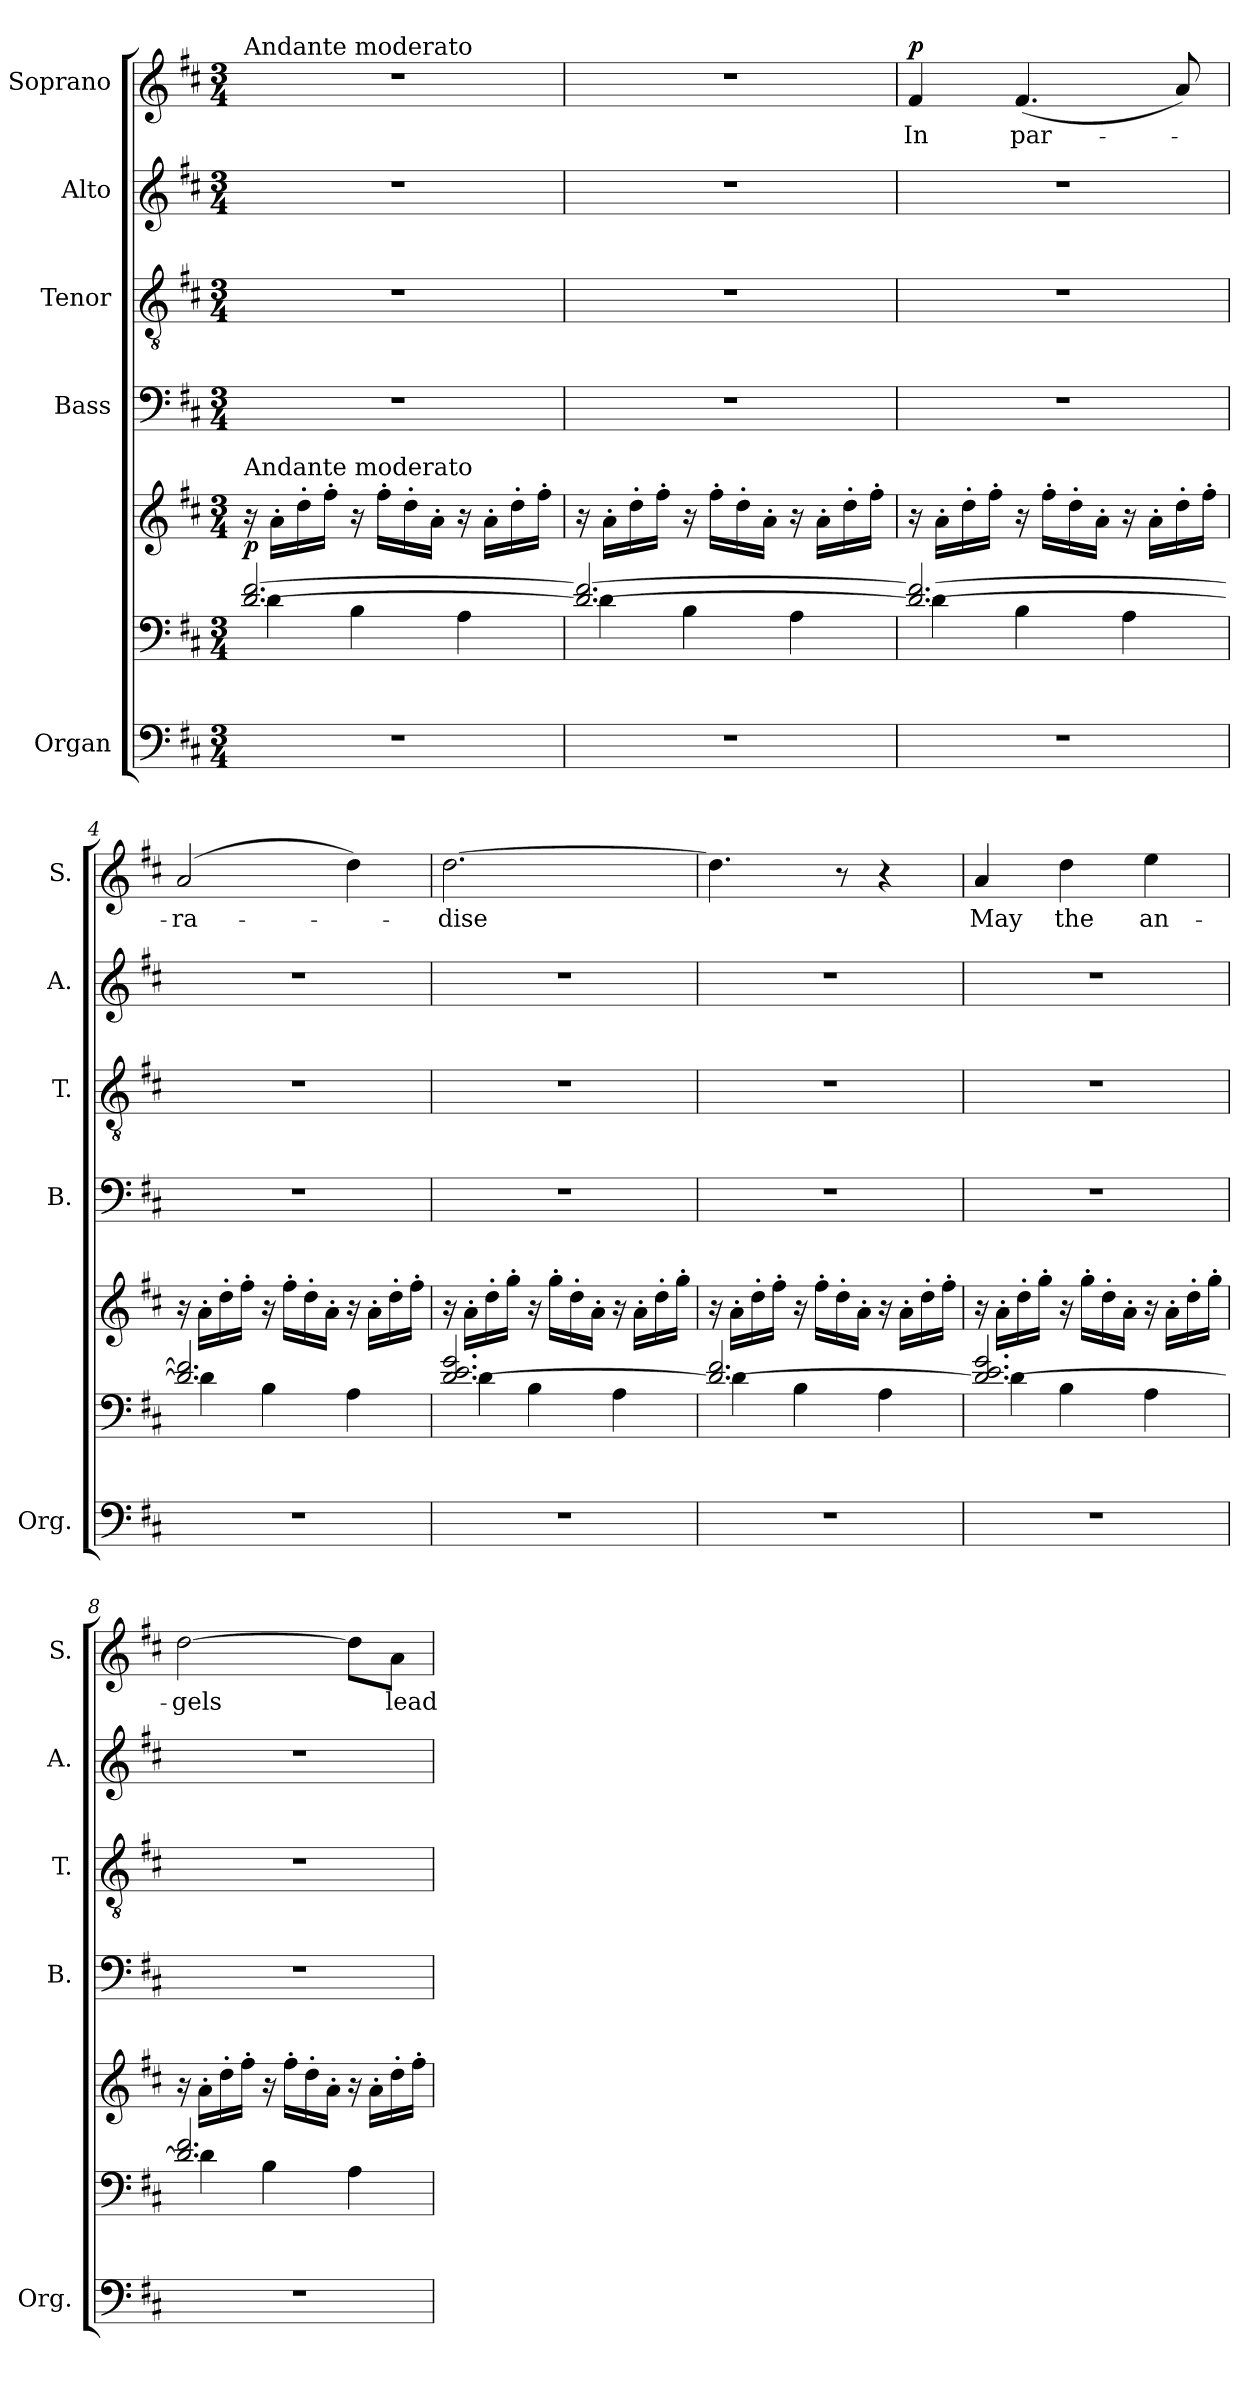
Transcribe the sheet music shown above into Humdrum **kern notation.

**kern	**kern	**kern	**dynam	**kern	**kern	**kern	**kern	**text	**dynam
*part5	*part5	*part5	*part5	*part4	*part3	*part2	*part1	*part1	*part1
*staff7	*staff6	*staff5	*staff5/6/7	*staff4	*staff3	*staff2	*staff1	*staff1	*staff1
*I"Organ	*	*	*	*I"Bass	*I"Tenor	*I"Alto	*I"Soprano	*	*
*I'Org.	*	*	*	*I'B.	*I'T.	*I'A.	*I'S.	*	*
*clefF4	*clefF4	*clefG2	*	*clefF4	*clefGv2	*clefG2	*clefG2	*	*
*k[f#c#]	*k[f#c#]	*k[f#c#]	*	*k[f#c#]	*k[f#c#]	*k[f#c#]	*k[f#c#]	*	*
*D:	*D:	*D:	*	*D:	*D:	*D:	*D:	*	*
*M3/4	*M3/4	*M3/4	*	*M3/4	*M3/4	*M3/4	*M3/4	*	*
*MM58	*MM58	*MM58	*	*MM58	*MM58	*MM58	*MM58	*	*
=1	=1	=1	=1	=1	=1	=1	=1	=1	=1
*	*^	*	*	*	*	*	*	*	*
!	!	!	!	!	!	!	!	!LO:TX:a:t=Andante moderato	!	!
!	!	!	!LO:TX:a:t=Andante moderato	!	!	!	!	!	!	!
!	!	!	!	!LO:DY:b	!	!	!	!	!	!
2.r	[2.d/ [2.f#/	4d\	16r	p	2.r	2.r	2.r	2.r	.	.
.	.	.	16a'\LL	.	.	.	.	.	.	.
.	.	.	16dd'\	.	.	.	.	.	.	.
.	.	.	16ff#'\JJ	.	.	.	.	.	.	.
.	.	4B\	16r	.	.	.	.	.	.	.
.	.	.	16ff#'\LL	.	.	.	.	.	.	.
.	.	.	16dd'\	.	.	.	.	.	.	.
.	.	.	16a'\JJ	.	.	.	.	.	.	.
.	.	4A\	16r	.	.	.	.	.	.	.
.	.	.	16a'\LL	.	.	.	.	.	.	.
.	.	.	16dd'\	.	.	.	.	.	.	.
.	.	.	16ff#'\JJ	.	.	.	.	.	.	.
=2	=2	=2	=2	=2	=2	=2	=2	=2	=2	=2
2.r	2.d/_ 2.f#/_	4d\	16r	.	2.r	2.r	2.r	2.r	.	.
.	.	.	16a'\LL	.	.	.	.	.	.	.
.	.	.	16dd'\	.	.	.	.	.	.	.
.	.	.	16ff#'\JJ	.	.	.	.	.	.	.
.	.	4B\	16r	.	.	.	.	.	.	.
.	.	.	16ff#'\LL	.	.	.	.	.	.	.
.	.	.	16dd'\	.	.	.	.	.	.	.
.	.	.	16a'\JJ	.	.	.	.	.	.	.
.	.	4A\	16r	.	.	.	.	.	.	.
.	.	.	16a'\LL	.	.	.	.	.	.	.
.	.	.	16dd'\	.	.	.	.	.	.	.
.	.	.	16ff#'\JJ	.	.	.	.	.	.	.
=3	=3	=3	=3	=3	=3	=3	=3	=3	=3	=3
!	!	!	!	!	!	!	!	!	!LO:LY:b	!LO:DY:b
2.r	2.d/_ 2.f#/_	4d\	16r	.	2.r	2.r	2.r	4f#/	In	p
.	.	.	16a'\LL	.	.	.	.	.	.	.
.	.	.	16dd'\	.	.	.	.	.	.	.
.	.	.	16ff#'\JJ	.	.	.	.	.	.	.
!	!	!	!	!	!	!	!	!	!LO:LY:b	!
.	.	4B\	16r	.	.	.	.	(>4.f#/	par-	.
.	.	.	16ff#'\LL	.	.	.	.	.	.	.
.	.	.	16dd'\	.	.	.	.	.	.	.
.	.	.	16a'\JJ	.	.	.	.	.	.	.
.	.	4A\	16r	.	.	.	.	.	.	.
.	.	.	16a'\LL	.	.	.	.	.	.	.
.	.	.	16dd'\	.	.	.	.	8a/)	.	.
.	.	.	16ff#'\JJ	.	.	.	.	.	.	.
=4	=4	=4	=4	=4	=4	=4	=4	=4	=4	=4
!	!	!	!	!	!	!	!	!	!LO:LY:b	!
2.r	2.d/] 2.f#/]	4d\	16r	.	2.r	2.r	2.r	(>2a/	-ra-	.
.	.	.	16a'\LL	.	.	.	.	.	.	.
.	.	.	16dd'\	.	.	.	.	.	.	.
.	.	.	16ff#'\JJ	.	.	.	.	.	.	.
.	.	4B\	16r	.	.	.	.	.	.	.
.	.	.	16ff#'\LL	.	.	.	.	.	.	.
.	.	.	16dd'\	.	.	.	.	.	.	.
.	.	.	16a'\JJ	.	.	.	.	.	.	.
.	.	4A\	16r	.	.	.	.	4dd\)	.	.
.	.	.	16a'\LL	.	.	.	.	.	.	.
.	.	.	16dd'\	.	.	.	.	.	.	.
.	.	.	16ff#'\JJ	.	.	.	.	.	.	.
!!LO:LB:g=z
=5	=5	=5	=5	=5	=5	=5	=5	=5	=5	=5
!	!	!	!	!	!	!	!	!	!LO:LY:b	!
2.r	[2.d/ 2.e/ 2.g/	4d\	16r	.	2.r	2.r	2.r	[2.dd\	-dise	.
.	.	.	16a'\LL	.	.	.	.	.	.	.
.	.	.	16dd'\	.	.	.	.	.	.	.
.	.	.	16gg'\JJ	.	.	.	.	.	.	.
.	.	4B\	16r	.	.	.	.	.	.	.
.	.	.	16gg'\LL	.	.	.	.	.	.	.
.	.	.	16dd'\	.	.	.	.	.	.	.
.	.	.	16a'\JJ	.	.	.	.	.	.	.
.	.	4A\	16r	.	.	.	.	.	.	.
.	.	.	16a'\LL	.	.	.	.	.	.	.
.	.	.	16dd'\	.	.	.	.	.	.	.
.	.	.	16gg'\JJ	.	.	.	.	.	.	.
=6	=6	=6	=6	=6	=6	=6	=6	=6	=6	=6
2.r	2.d/_ 2.f#/	4d\	16r	.	2.r	2.r	2.r	4.dd\]	.	.
.	.	.	16a'\LL	.	.	.	.	.	.	.
.	.	.	16dd'\	.	.	.	.	.	.	.
.	.	.	16ff#'\JJ	.	.	.	.	.	.	.
.	.	4B\	16r	.	.	.	.	.	.	.
.	.	.	16ff#'\LL	.	.	.	.	.	.	.
.	.	.	16dd'\	.	.	.	.	8r	.	.
.	.	.	16a'\JJ	.	.	.	.	.	.	.
.	.	4A\	16r	.	.	.	.	4r	.	.
.	.	.	16a'\LL	.	.	.	.	.	.	.
.	.	.	16dd'\	.	.	.	.	.	.	.
.	.	.	16ff#'\JJ	.	.	.	.	.	.	.
=7	=7	=7	=7	=7	=7	=7	=7	=7	=7	=7
!	!	!	!	!	!	!	!	!	!LO:LY:b	!
2.r	2.d/_ 2.e/ 2.g/	4d\	16r	.	2.r	2.r	2.r	4a/	May	.
.	.	.	16a'\LL	.	.	.	.	.	.	.
.	.	.	16dd'\	.	.	.	.	.	.	.
.	.	.	16gg'\JJ	.	.	.	.	.	.	.
!	!	!	!	!	!	!	!	!	!LO:LY:b	!
.	.	4B\	16r	.	.	.	.	4dd\	the	.
.	.	.	16gg'\LL	.	.	.	.	.	.	.
.	.	.	16dd'\	.	.	.	.	.	.	.
.	.	.	16a'\JJ	.	.	.	.	.	.	.
!	!	!	!	!	!	!	!	!	!LO:LY:b	!
.	.	4A\	16r	.	.	.	.	4ee\	an-	.
.	.	.	16a'\LL	.	.	.	.	.	.	.
.	.	.	16dd'\	.	.	.	.	.	.	.
.	.	.	16gg'\JJ	.	.	.	.	.	.	.
=8	=8	=8	=8	=8	=8	=8	=8	=8	=8	=8
!	!	!	!	!	!	!	!	!	!LO:LY:b	!
2.r	2.d/] 2.f#/	4d\	16r	.	2.r	2.r	2.r	[2dd\	-gels	.
.	.	.	16a'\LL	.	.	.	.	.	.	.
.	.	.	16dd'\	.	.	.	.	.	.	.
.	.	.	16ff#'\JJ	.	.	.	.	.	.	.
.	.	4B\	16r	.	.	.	.	.	.	.
.	.	.	16ff#'\LL	.	.	.	.	.	.	.
.	.	.	16dd'\	.	.	.	.	.	.	.
.	.	.	16a'\JJ	.	.	.	.	.	.	.
.	.	4A\	16r	.	.	.	.	8dd\L]	.	.
.	.	.	16a'\LL	.	.	.	.	.	.	.
!	!	!	!	!	!	!	!	!	!LO:LY:b	!
.	.	.	16dd'\	.	.	.	.	8a\J	lead	.
.	.	.	16ff#'\JJ	.	.	.	.	.	.	.
*	*v	*v	*	*	*	*	*	*	*	*
=	=	=	=	=	=	=	=	=	=
*-	*-	*-	*-	*-	*-	*-	*-	*-	*-
